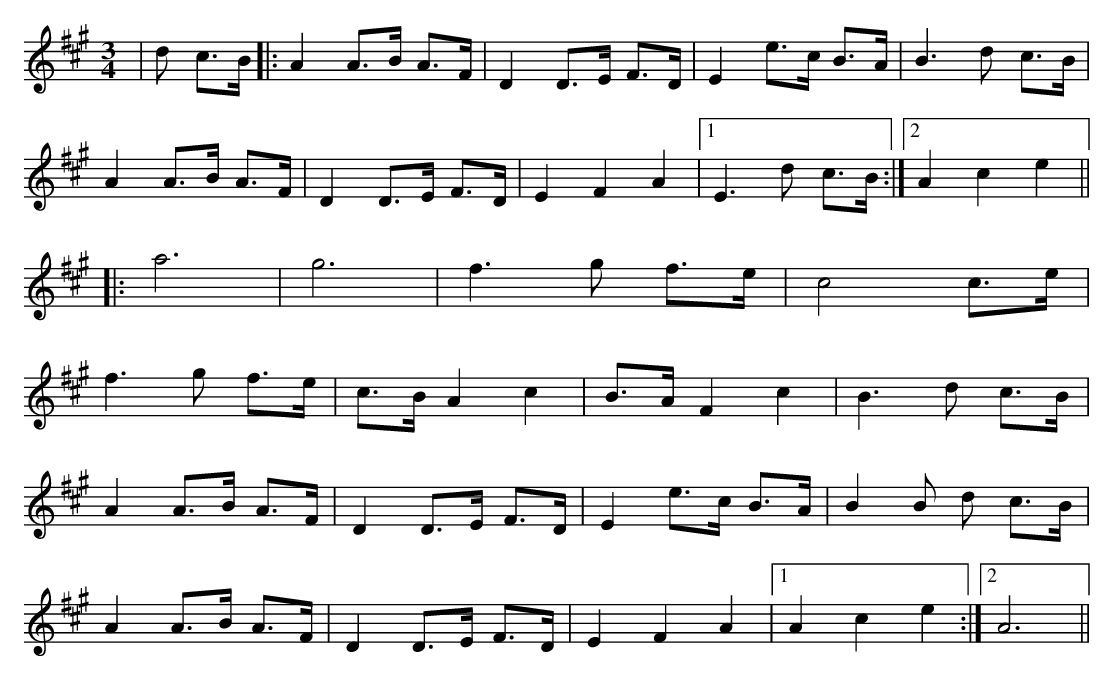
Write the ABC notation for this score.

X:1
M:3/4
K:A
|d c>B|:A2 A>B A>F|D2 D>E F>D|E2 e>c B>A|B3 d c>B|
A2 A>B A>F|D2 D>E F>D|E2 F2 A2|1 E3 d c>B:|2 A2 c2 e2||
|:a6|g6|f3 g f>e|c4 c>e|
f3 g f>e|c>B A2 c2|B>A F2 c2|B3 d c>B|
A2 A>B A>F|D2 D>E F>D|E2 e>c B>A|B2B d c>B|
A2 A>B A>F|D2 D>E F>D|E2 F2 A2|1 A2 c2 e2:|2 A6||
